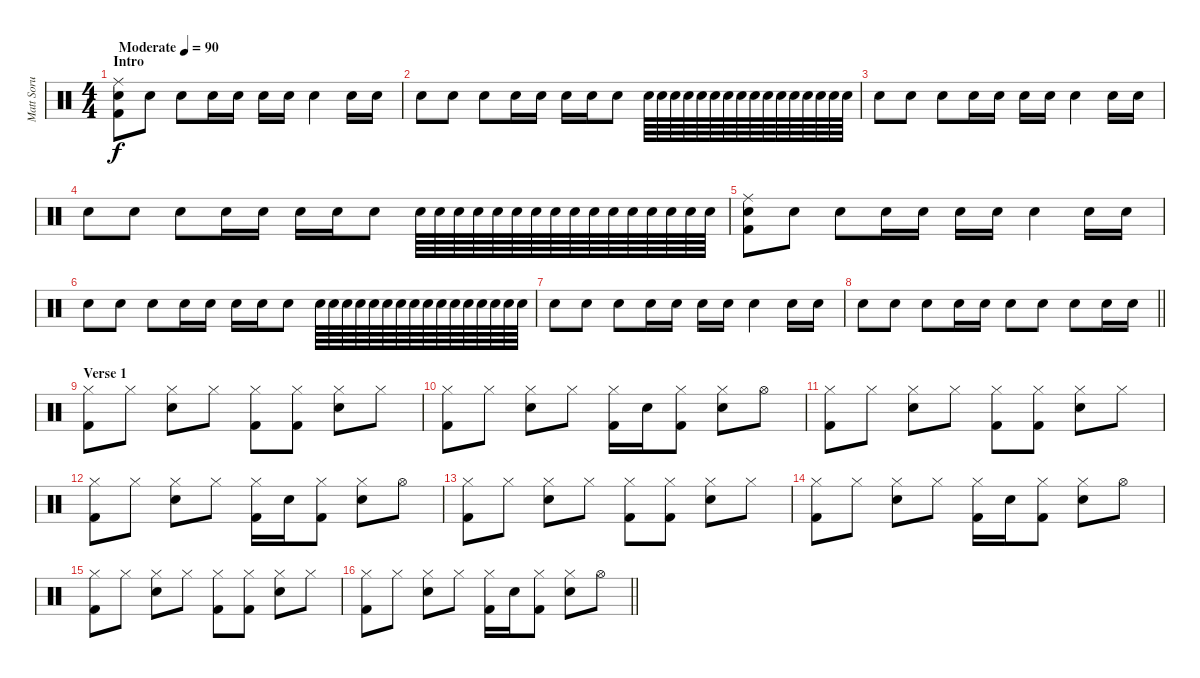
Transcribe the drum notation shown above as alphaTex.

\track (" Matt Sorum" " Matt Soru") {instrument percussion}
\staff {score}
\articulation defaults
\ts (4 4)
\section ("" "Intro")
\tempo (90 "Moderate")
\clef neutral
\ks c
("Ride (middle)" "Kick (hit) 2" "Electric Snare (hit)").8{dy f} "Electric Snare (hit)".8 "Electric Snare (hit)".8 "Electric Snare (hit)".16 "Electric Snare (hit)".16 "Electric Snare (hit)".16 "Electric Snare (hit)".16 "Electric Snare (hit)".4 "Electric Snare (hit)".16 "Electric Snare (hit)".16 |
"Electric Snare (hit)".8 "Electric Snare (hit)".8 "Electric Snare (hit)".8 "Electric Snare (hit)".16 "Electric Snare (hit)".16 "Electric Snare (hit)".16 "Electric Snare (hit)".16 "Electric Snare (hit)".8 "Electric Snare (hit)".64 "Electric Snare (hit)".64 "Electric Snare (hit)".64 "Electric Snare (hit)".64 "Electric Snare (hit)".64 "Electric Snare (hit)".64 "Electric Snare (hit)".64 "Electric Snare (hit)".64 "Electric Snare (hit)".64 "Electric Snare (hit)".64 "Electric Snare (hit)".64 "Electric Snare (hit)".64 "Electric Snare (hit)".64 "Electric Snare (hit)".64 "Electric Snare (hit)".64 "Electric Snare (hit)".64 |
"Electric Snare (hit)".8 "Electric Snare (hit)".8 "Electric Snare (hit)".8 "Electric Snare (hit)".16 "Electric Snare (hit)".16 "Electric Snare (hit)".16 "Electric Snare (hit)".16 "Electric Snare (hit)".4 "Electric Snare (hit)".16 "Electric Snare (hit)".16 |
"Electric Snare (hit)".8 "Electric Snare (hit)".8 "Electric Snare (hit)".8 "Electric Snare (hit)".16 "Electric Snare (hit)".16 "Electric Snare (hit)".16 "Electric Snare (hit)".16 "Electric Snare (hit)".8 "Electric Snare (hit)".64 "Electric Snare (hit)".64 "Electric Snare (hit)".64 "Electric Snare (hit)".64 "Electric Snare (hit)".64 "Electric Snare (hit)".64 "Electric Snare (hit)".64 "Electric Snare (hit)".64 "Electric Snare (hit)".64 "Electric Snare (hit)".64 "Electric Snare (hit)".64 "Electric Snare (hit)".64 "Electric Snare (hit)".64 "Electric Snare (hit)".64 "Electric Snare (hit)".64 "Electric Snare (hit)".64 |
("Ride (middle)" "Kick (hit) 2" "Electric Snare (hit)").8 "Electric Snare (hit)".8 "Electric Snare (hit)".8 "Electric Snare (hit)".16 "Electric Snare (hit)".16 "Electric Snare (hit)".16 "Electric Snare (hit)".16 "Electric Snare (hit)".4 "Electric Snare (hit)".16 "Electric Snare (hit)".16 |
"Electric Snare (hit)".8 "Electric Snare (hit)".8 "Electric Snare (hit)".8 "Electric Snare (hit)".16 "Electric Snare (hit)".16 "Electric Snare (hit)".16 "Electric Snare (hit)".16 "Electric Snare (hit)".8 "Electric Snare (hit)".64 "Electric Snare (hit)".64 "Electric Snare (hit)".64 "Electric Snare (hit)".64 "Electric Snare (hit)".64 "Electric Snare (hit)".64 "Electric Snare (hit)".64 "Electric Snare (hit)".64 "Electric Snare (hit)".64 "Electric Snare (hit)".64 "Electric Snare (hit)".64 "Electric Snare (hit)".64 "Electric Snare (hit)".64 "Electric Snare (hit)".64 "Electric Snare (hit)".64 "Electric Snare (hit)".64 |
"Electric Snare (hit)".8 "Electric Snare (hit)".8 "Electric Snare (hit)".8 "Electric Snare (hit)".16 "Electric Snare (hit)".16 "Electric Snare (hit)".16 "Electric Snare (hit)".16 "Electric Snare (hit)".4 "Electric Snare (hit)".16 "Electric Snare (hit)".16 |
\barLineRight lightlight "Electric Snare (hit)".8 "Electric Snare (hit)".8 "Electric Snare (hit)".8 "Electric Snare (hit)".16 "Electric Snare (hit)".16 "Electric Snare (hit)".8 "Electric Snare (hit)".8 "Electric Snare (hit)".8 "Snare (hit) 2".16 "Snare (hit) 2".16
|
\section ("" "Verse 1")
("Hi-Hat (closed)" "Kick (hit) 2").8 "Hi-Hat (closed)".8 ("Hi-Hat (closed)" "Snare (hit) 2").8 "Hi-Hat (closed)".8 ("Hi-Hat (closed)" "Kick (hit) 2").8 ("Hi-Hat (closed)" "Kick (hit) 2").8 ("Hi-Hat (closed)" "Snare (hit) 2").8 "Hi-Hat (closed)".8 |
("Hi-Hat (closed)" "Kick (hit) 2").8 "Hi-Hat (closed)".8 ("Hi-Hat (closed)" "Snare (hit) 2").8 "Hi-Hat (closed)".8 ("Hi-Hat (closed)" "Kick (hit) 2").16 "Snare (hit) 2".16 ("Hi-Hat (closed)" "Kick (hit) 2").8 ("Hi-Hat (closed)" "Snare (hit) 2").8 "Hi-Hat (open)".8 |
("Hi-Hat (closed)" "Kick (hit) 2").8 "Hi-Hat (closed)".8 ("Hi-Hat (closed)" "Snare (hit) 2").8 "Hi-Hat (closed)".8 ("Hi-Hat (closed)" "Kick (hit) 2").8 ("Hi-Hat (closed)" "Kick (hit) 2").8 ("Hi-Hat (closed)" "Snare (hit) 2").8 "Hi-Hat (closed)".8 |
("Hi-Hat (closed)" "Kick (hit) 2").8 "Hi-Hat (closed)".8 ("Hi-Hat (closed)" "Snare (hit) 2").8 "Hi-Hat (closed)".8 ("Hi-Hat (closed)" "Kick (hit) 2").16 "Snare (hit) 2".16 ("Hi-Hat (closed)" "Kick (hit) 2").8 ("Hi-Hat (closed)" "Snare (hit) 2").8 "Hi-Hat (open)".8 |
("Hi-Hat (closed)" "Kick (hit) 2").8 "Hi-Hat (closed)".8 ("Hi-Hat (closed)" "Snare (hit) 2").8 "Hi-Hat (closed)".8 ("Hi-Hat (closed)" "Kick (hit) 2").8 ("Hi-Hat (closed)" "Kick (hit) 2").8 ("Hi-Hat (closed)" "Snare (hit) 2").8 "Hi-Hat (closed)".8 |
("Hi-Hat (closed)" "Kick (hit) 2").8 "Hi-Hat (closed)".8 ("Hi-Hat (closed)" "Snare (hit) 2").8 "Hi-Hat (closed)".8 ("Hi-Hat (closed)" "Kick (hit) 2").16 "Snare (hit) 2".16 ("Hi-Hat (closed)" "Kick (hit) 2").8 ("Hi-Hat (closed)" "Snare (hit) 2").8 "Hi-Hat (open)".8 |
("Hi-Hat (closed)" "Kick (hit) 2").8 "Hi-Hat (closed)".8 ("Hi-Hat (closed)" "Snare (hit) 2").8 "Hi-Hat (closed)".8 ("Hi-Hat (closed)" "Kick (hit) 2").8 ("Hi-Hat (closed)" "Kick (hit) 2").8 ("Hi-Hat (closed)" "Snare (hit) 2").8 "Hi-Hat (closed)".8 |
\barLineRight lightlight
("Hi-Hat (closed)" "Kick (hit) 2").8 "Hi-Hat (closed)".8 ("Hi-Hat (closed)" "Snare (hit) 2").8 "Hi-Hat (closed)".8 ("Hi-Hat (closed)" "Kick (hit) 2").16 "Snare (hit) 2".16 ("Hi-Hat (closed)" "Kick (hit) 2").8 ("Hi-Hat (closed)" "Snare (hit) 2").8 "Hi-Hat (open)".8
